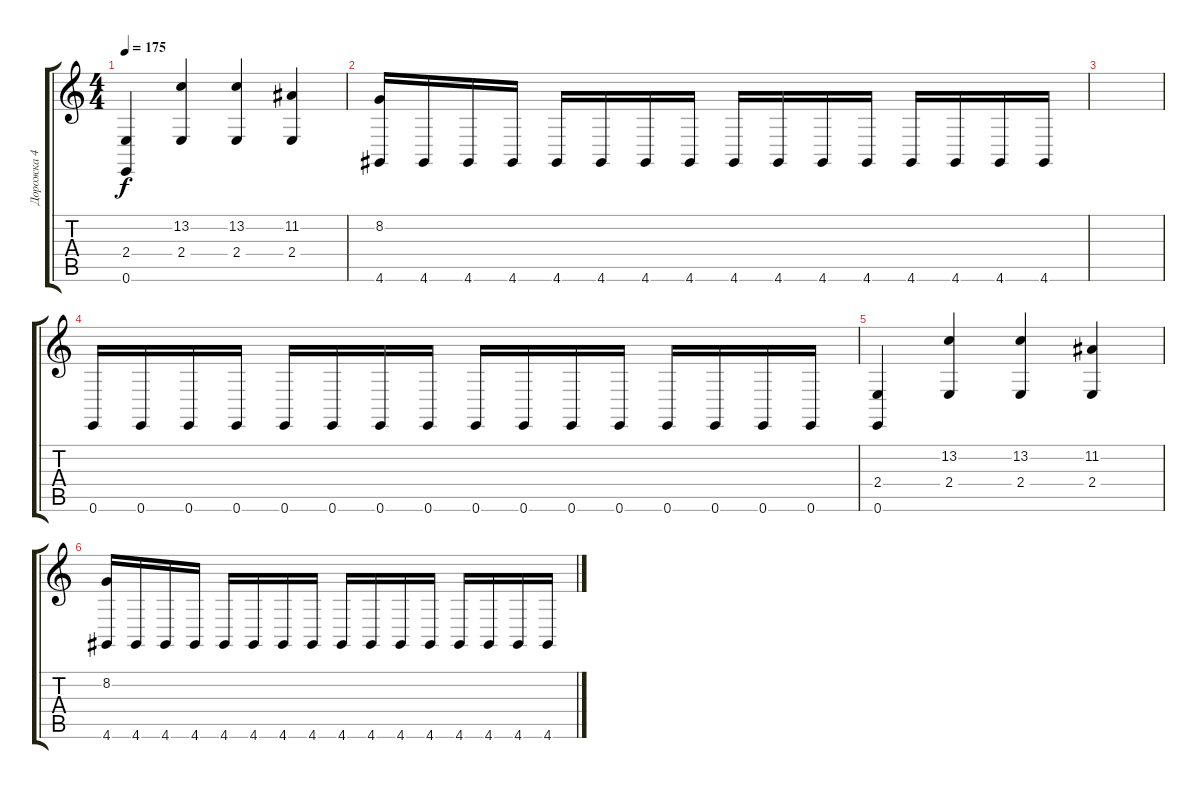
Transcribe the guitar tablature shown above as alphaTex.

\track ("Дорожка 4" "Дорожка 4") {instrument sitar}
\staff {score tabs}
\tuning (E4 B3 G3 D3 A2 E2) {hide}
\ts (4 4)
\tempo 175
\clef g2
\ks c
(2.4 0.6).4{dy f} (13.2 2.4).4 (13.2 2.4).4 (11.2 2.4).4 |
(8.2 4.6).16 4.6.16 4.6.16 4.6.16 4.6.16 4.6.16 4.6.16 4.6.16 4.6.16 4.6.16 4.6.16 4.6.16 4.6.16 4.6.16 4.6.16 4.6.16 |
|
0.6.16 0.6.16 0.6.16 0.6.16 0.6.16 0.6.16 0.6.16 0.6.16 0.6.16 0.6.16 0.6.16 0.6.16 0.6.16 0.6.16 0.6.16 0.6.16 |
(2.4 0.6).4 (13.2 2.4).4 (13.2 2.4).4 (11.2 2.4).4 |
(8.2 4.6).16 4.6.16 4.6.16 4.6.16 4.6.16 4.6.16 4.6.16 4.6.16 4.6.16 4.6.16 4.6.16 4.6.16 4.6.16 4.6.16 4.6.16 4.6.16
